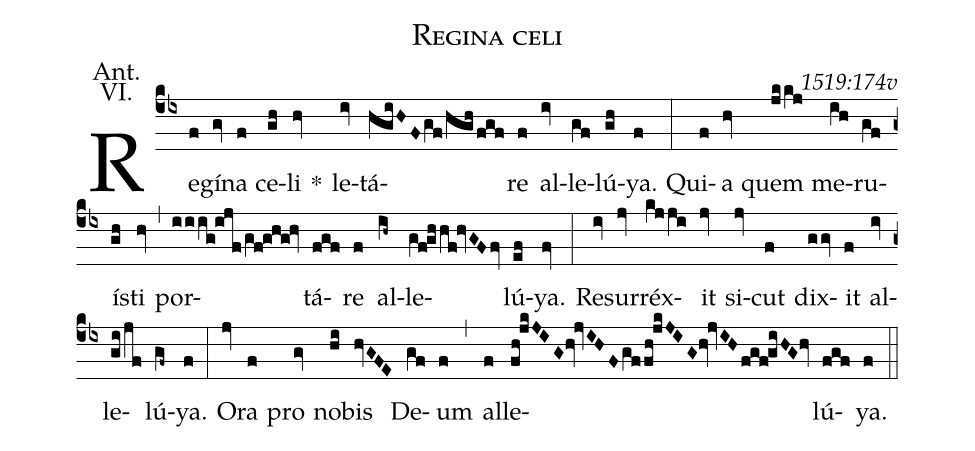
name: Regina celi;
commentary: 1519:174v;
annotation: Ant.;
annotation: VI.;
%%
(cb4) Re(f)gí(gv)na(f) ce(gh)li(hv) *() le(iv)tá(hgiHFgf/hgh/fgf)re(f) al(iv)le(gf)lú(gh)ya.(f) (:)

Qui(f)a(hv) quem(jkkj) me(ih)ru(gf)ís(gh)ti(hv) (,)
por(iiig!ijf/gf!ghg!hv)tá(fgf)re(f) al(ih~)le(gf!ghhf!hvGFfv)lú(ef)ya.(fv) (:)

Re(iv)sur(jv)réx(kjji)it(jv) si(jv)cut(f) dix(ggv)it(f) al(iv)le(gi/jf)lú(gf~)ya.(f) (:)

O(jv)ra(f) pro(gv) no(hi)bis(hvGFE) De(gf)um(f) (,)
al(f)le(fh!jkJIG/0hv!jvIHFgffh!jkJIG/0hv!jvIHfgf!giHG/0hv)lú(fgf)ya.(f) (::)
